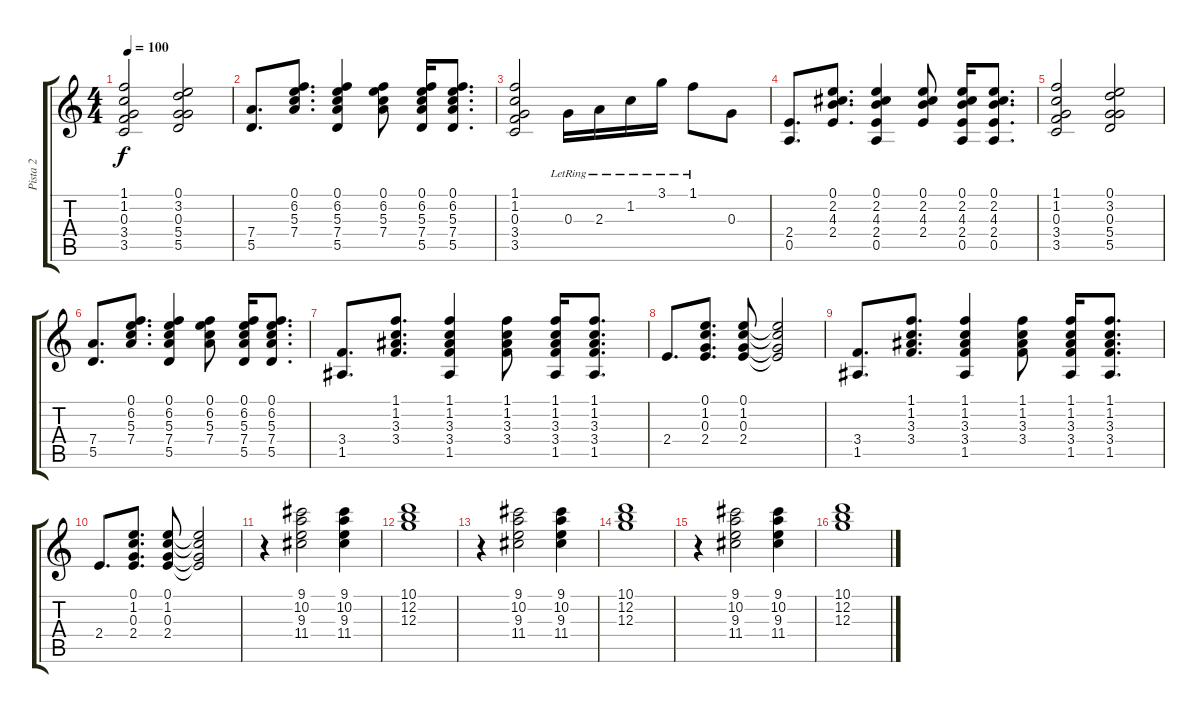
\track ("Pista 2" "Pista 2") {instrument acousticguitarsteel}
\staff {score tabs}
\tuning (E4 B3 G3 D3 A2 D2) {hide}
\ts (4 4)
\tempo 100
\clef g2
\ks c
(1.1 1.2 0.3 3.4 3.5).2{dy f} (0.1 3.2 0.3 5.4 5.5).2 |
(7.4 5.5).8{d} (0.1 6.2 5.3 7.4).8{d} (0.1 6.2 5.3 7.4 5.5).4 (0.1 6.2 5.3 7.4).8 (0.1 6.2 5.3 7.4 5.5).16 (0.1 6.2 5.3 7.4 5.5).8{d} |
(1.1 1.2 0.3 3.4 3.5).2 0.3{lr}.16 2.3{lr}.16 1.2{lr}.16 3.1{lr}.16 1.1{lr}.8 0.3.8 |
(2.4 0.5).8{d} (0.1 2.2 4.3 2.4).8{d} (0.1 2.2 4.3 2.4 0.5).4 (0.1 2.2 4.3 2.4).8 (0.1 2.2 4.3 2.4 0.5).16 (0.1 2.2 4.3 2.4 0.5).8{d} |
(1.1 1.2 0.3 3.4 3.5).2 (0.1 3.2 0.3 5.4 5.5).2 |
(7.4 5.5).8{d} (0.1 6.2 5.3 7.4).8{d} (0.1 6.2 5.3 7.4 5.5).4 (0.1 6.2 5.3 7.4).8 (0.1 6.2 5.3 7.4 5.5).16 (0.1 6.2 5.3 7.4 5.5).8{d} |
(3.4 1.5).8{d} (1.1 1.2 3.3 3.4).8{d} (1.1 1.2 3.3 3.4 1.5).4 (1.1 1.2 3.3 3.4).8 (1.1 1.2 3.3 3.4 1.5).16 (1.1 1.2 3.3 3.4 1.5).8{d} |
2.4.8{d} (0.1 1.2 0.3 2.4).8{d} (0.1 1.2 0.3 2.4).8 (0.1{t} 1.2{t} 0.3{t} 2.4{t}).2 |
(3.4 1.5).8{d} (1.1 1.2 3.3 3.4).8{d} (1.1 1.2 3.3 3.4 1.5).4 (1.1 1.2 3.3 3.4).8 (1.1 1.2 3.3 3.4 1.5).16 (1.1 1.2 3.3 3.4 1.5).8{d} |
2.4.8{d} (0.1 1.2 0.3 2.4).8{d} (0.1 1.2 0.3 2.4).8 (0.1{t} 1.2{t} 0.3{t} 2.4{t}).2 |
r.4 (9.1 10.2 9.3 11.4).2 (9.1 10.2 9.3 11.4).4 |
(10.1 12.2 12.3).1 |
r.4 (9.1 10.2 9.3 11.4).2 (9.1 10.2 9.3 11.4).4 |
(10.1 12.2 12.3).1 |
r.4 (9.1 10.2 9.3 11.4).2 (9.1 10.2 9.3 11.4).4 |
(10.1 12.2 12.3).1
